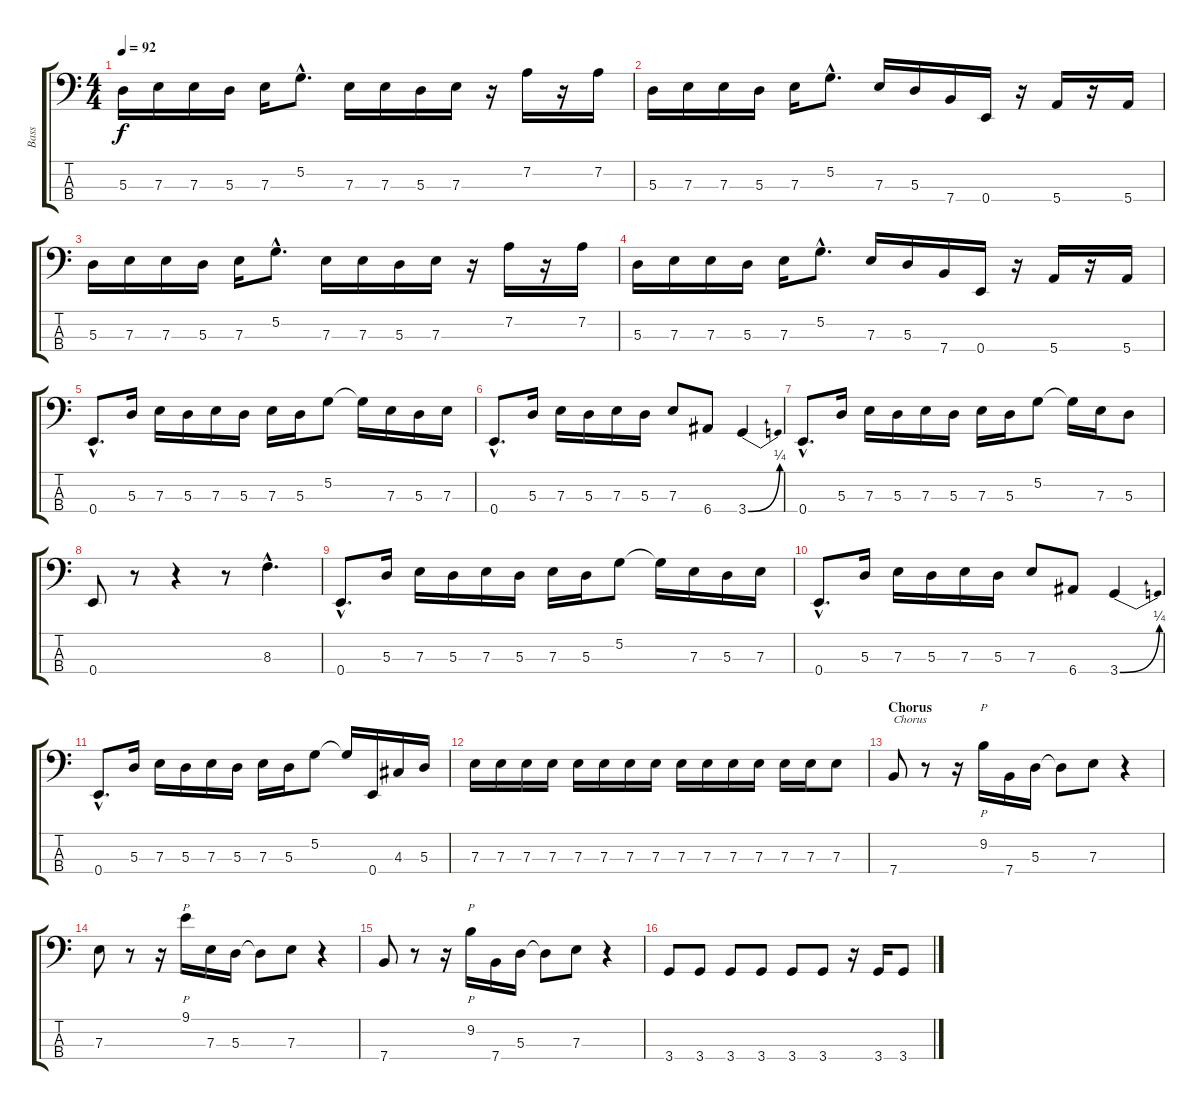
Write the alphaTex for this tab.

\track ("Bass" "Bass") {instrument electricbassfinger}
\staff {score tabs}
\tuning (G2 D2 A1 E1) {hide}
\ts (4 4)
\tempo 92
\clef f4
\ks c
5.3.16{dy f} 7.3.16 7.3.16 5.3.16 7.3.16 5.2{hac}.8{d} 7.3.16 7.3.16 5.3.16 7.3.16 r.16 7.2.16 r.16 7.2.16 |
5.3.16 7.3.16 7.3.16 5.3.16 7.3.16 5.2{hac}.8{d} 7.3.16 5.3.16 7.4.16 0.4.16 r.16 5.4.16 r.16 5.4.16 |
5.3.16 7.3.16 7.3.16 5.3.16 7.3.16 5.2{hac}.8{d} 7.3.16 7.3.16 5.3.16 7.3.16 r.16 7.2.16 r.16 7.2.16 |
5.3.16 7.3.16 7.3.16 5.3.16 7.3.16 5.2{hac}.8{d} 7.3.16 5.3.16 7.4.16 0.4.16 r.16 5.4.16 r.16 5.4.16 |
0.4{hac}.8{d} 5.3.16 7.3.16 5.3.16 7.3.16 5.3.16 7.3.16 5.3.16 5.2.8 5.2{t}.16 7.3.16 5.3.16 7.3.16 |
0.4{hac}.8{d} 5.3.16 7.3.16 5.3.16 7.3.16 5.3.16 7.3.8 6.4.8 3.4{be (bend 0 0 60 1)}.4 |
0.4{hac}.8{d} 5.3.16 7.3.16 5.3.16 7.3.16 5.3.16 7.3.16 5.3.16 5.2.8 5.2{t}.16 7.3.16 5.3.8 |
0.4.8 r.8 r.4 r.8 8.3{hac}.4{d instrument slapbass1} |
0.4{hac}.8{d instrument electricbassfinger} 5.3.16 7.3.16 5.3.16 7.3.16 5.3.16 7.3.16 5.3.16 5.2.8 5.2{t}.16 7.3.16 5.3.16 7.3.16 |
0.4{hac}.8{d} 5.3.16 7.3.16 5.3.16 7.3.16 5.3.16 7.3.8 6.4.8 3.4{be (bend 0 0 60 1)}.4 |
0.4{hac}.8{d} 5.3.16 7.3.16 5.3.16 7.3.16 5.3.16 7.3.16 5.3.16 5.2.8 5.2{t}.16 0.4.16 4.3.16 5.3.16 |
7.3.16 7.3.16 7.3.16 7.3.16 7.3.16 7.3.16 7.3.16 7.3.16 7.3.16 7.3.16 7.3.16 7.3.16 7.3.16 7.3.16 7.3.8 |
\section ("" "Chorus")
7.4.8{txt "Chorus" instrument slapbass1} r.8 r.16 9.2.16{p} 7.4.16 5.3.16 5.3{t}.8 7.3.8 r.4 |
7.3.8 r.8 r.16 9.1.16{p} 7.3.16 5.3.16 5.3{t}.8 7.3.8 r.4 |
7.4.8 r.8 r.16 9.2.16{p} 7.4.16 5.3.16 5.3{t}.8 7.3.8 r.4 |
3.4.8 3.4.8 3.4.8 3.4.8 3.4.8 3.4.8 r.16 3.4.16 3.4.8
